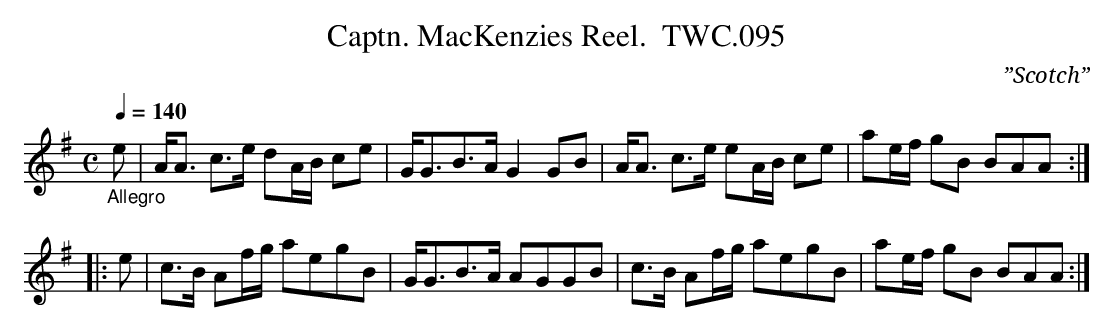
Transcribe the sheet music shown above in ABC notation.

X:1
T:Captn. MacKenzies Reel.  TWC.095
L:1/8
C:”Scotch”
M:C
Q:1/4=140
K:Ador
"_Allegro"\
e|A<A c>e dA/B/ ce|G<GB>A G2 GB|A<A c>e eA/B/ ce|ae/f/ gB BAA :|
|: e|c>B Af/g/ aegB|G<GB>A AGGB|c>B Af/g/ aegB|ae/f/ gB BAA :|
